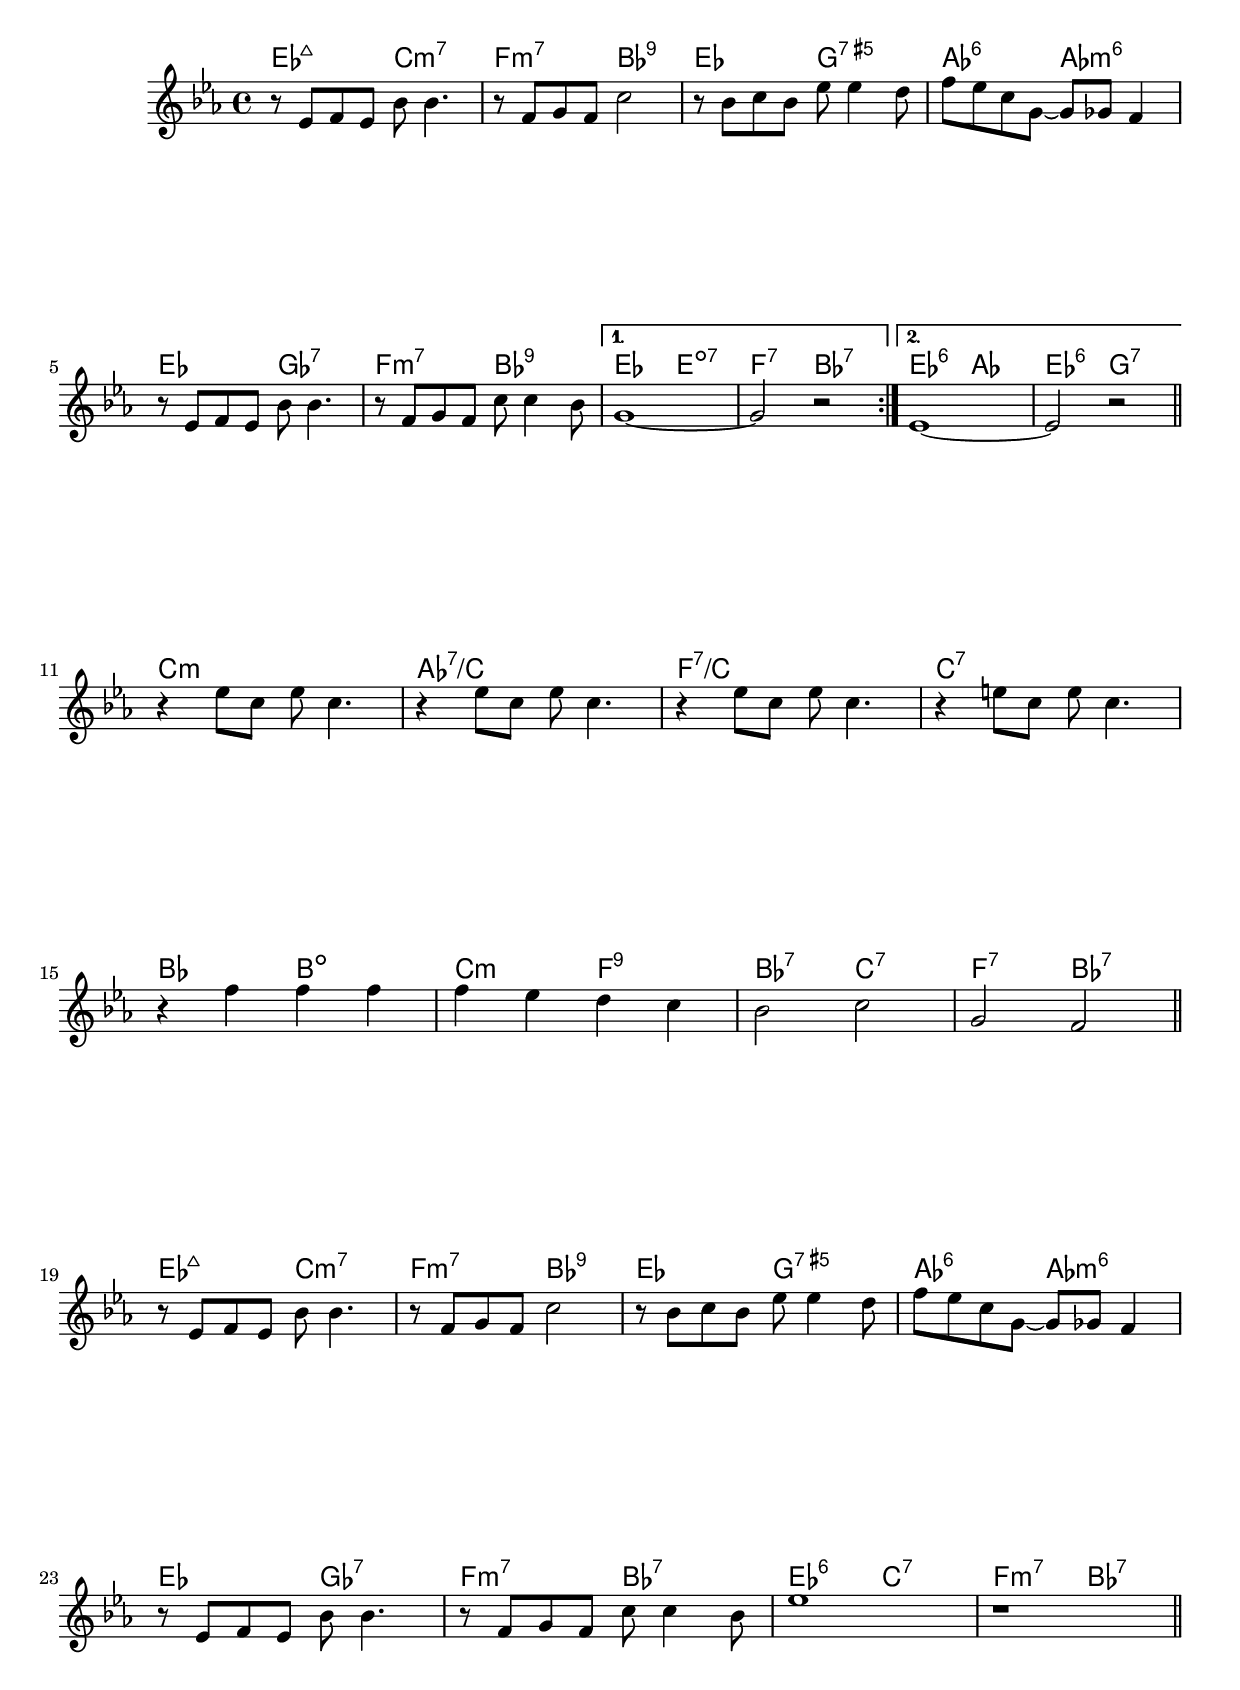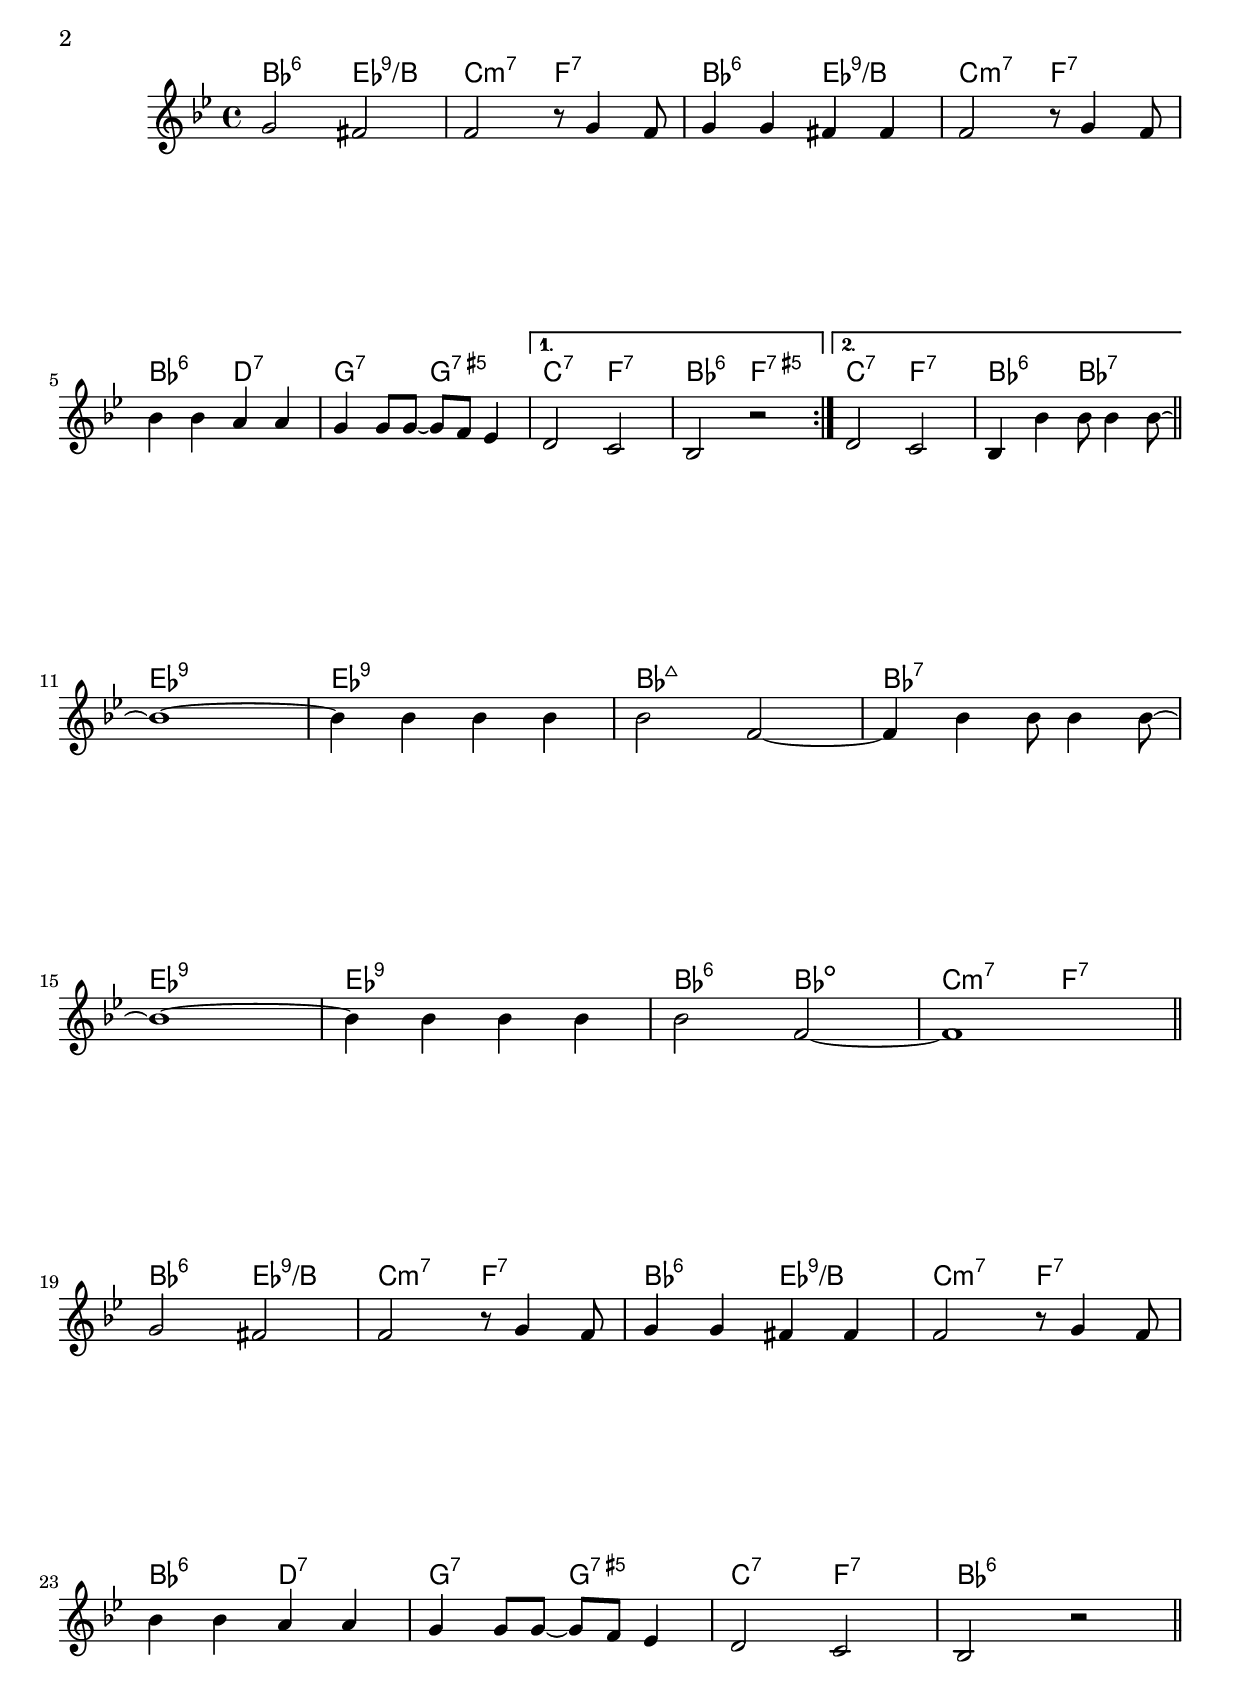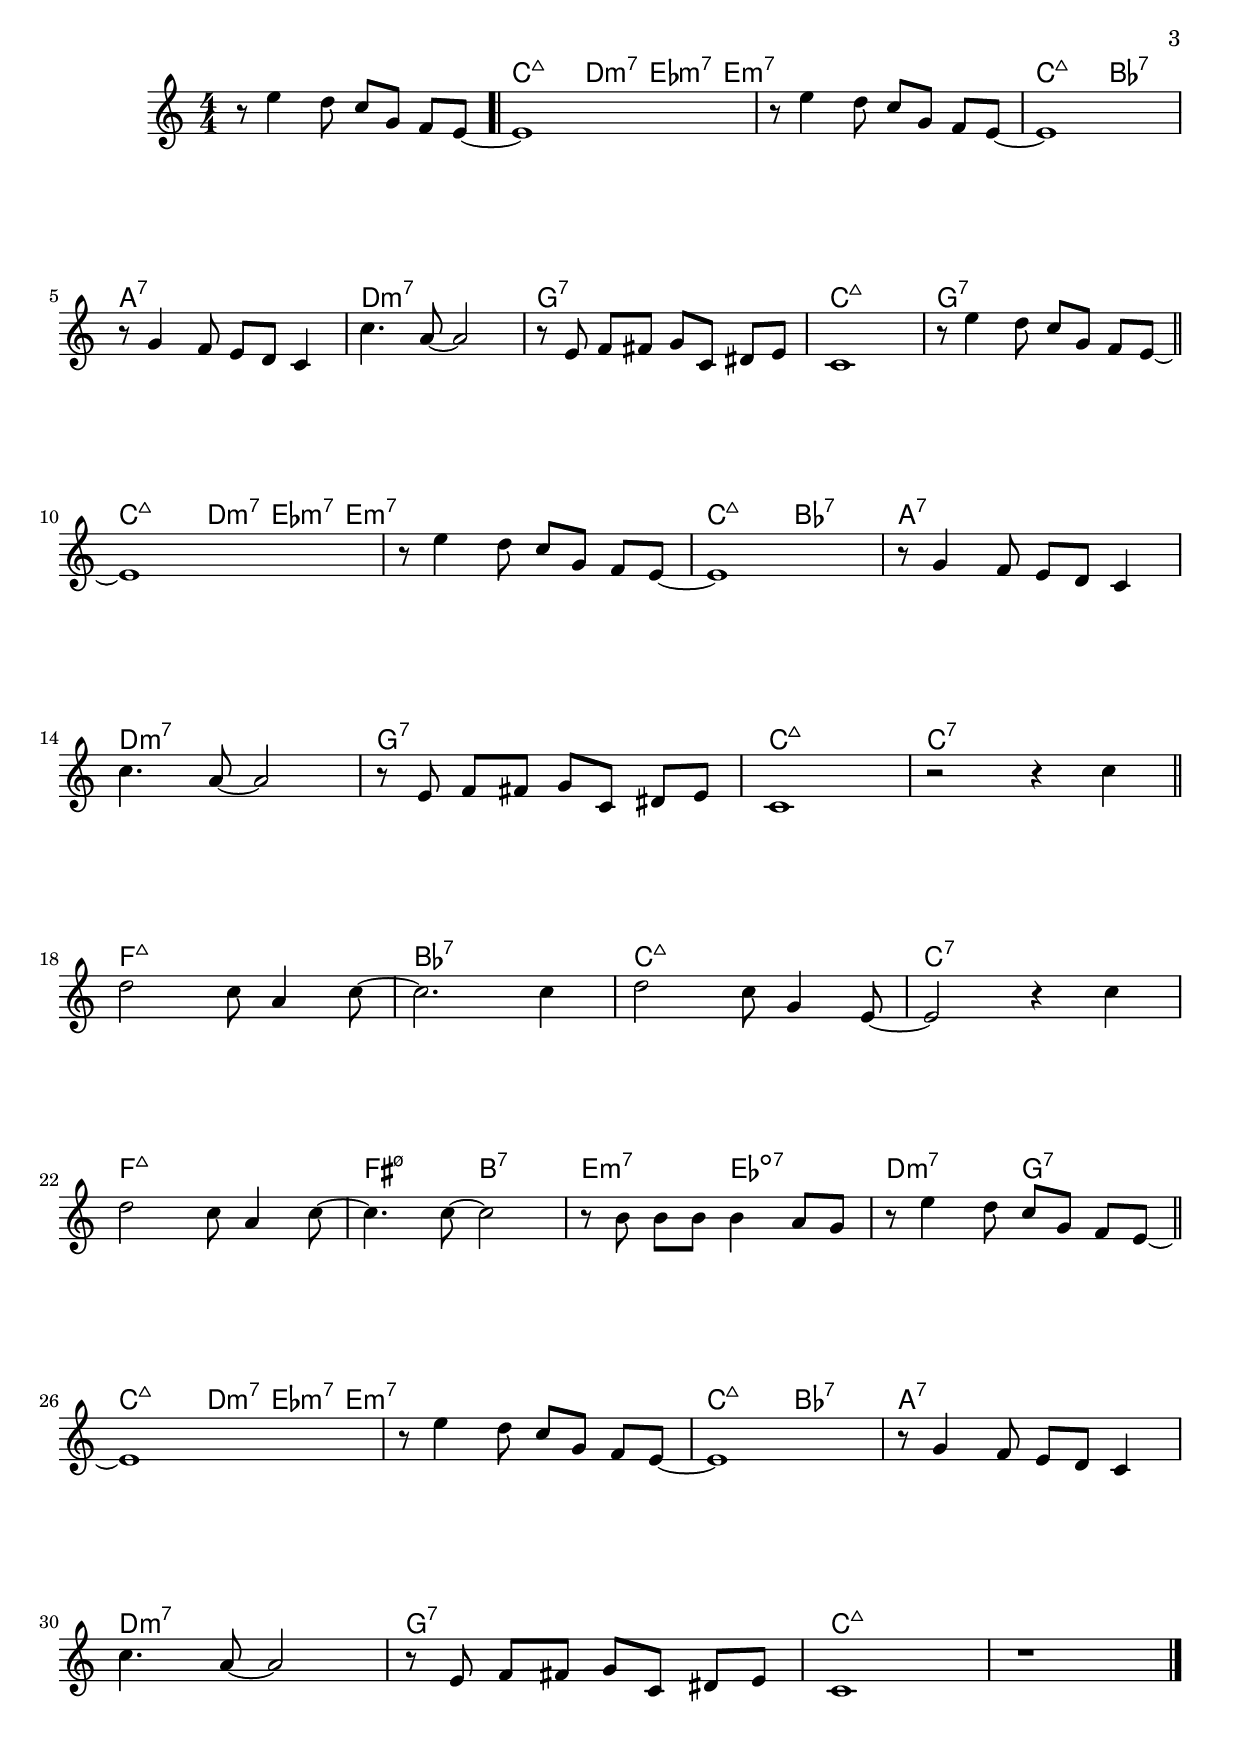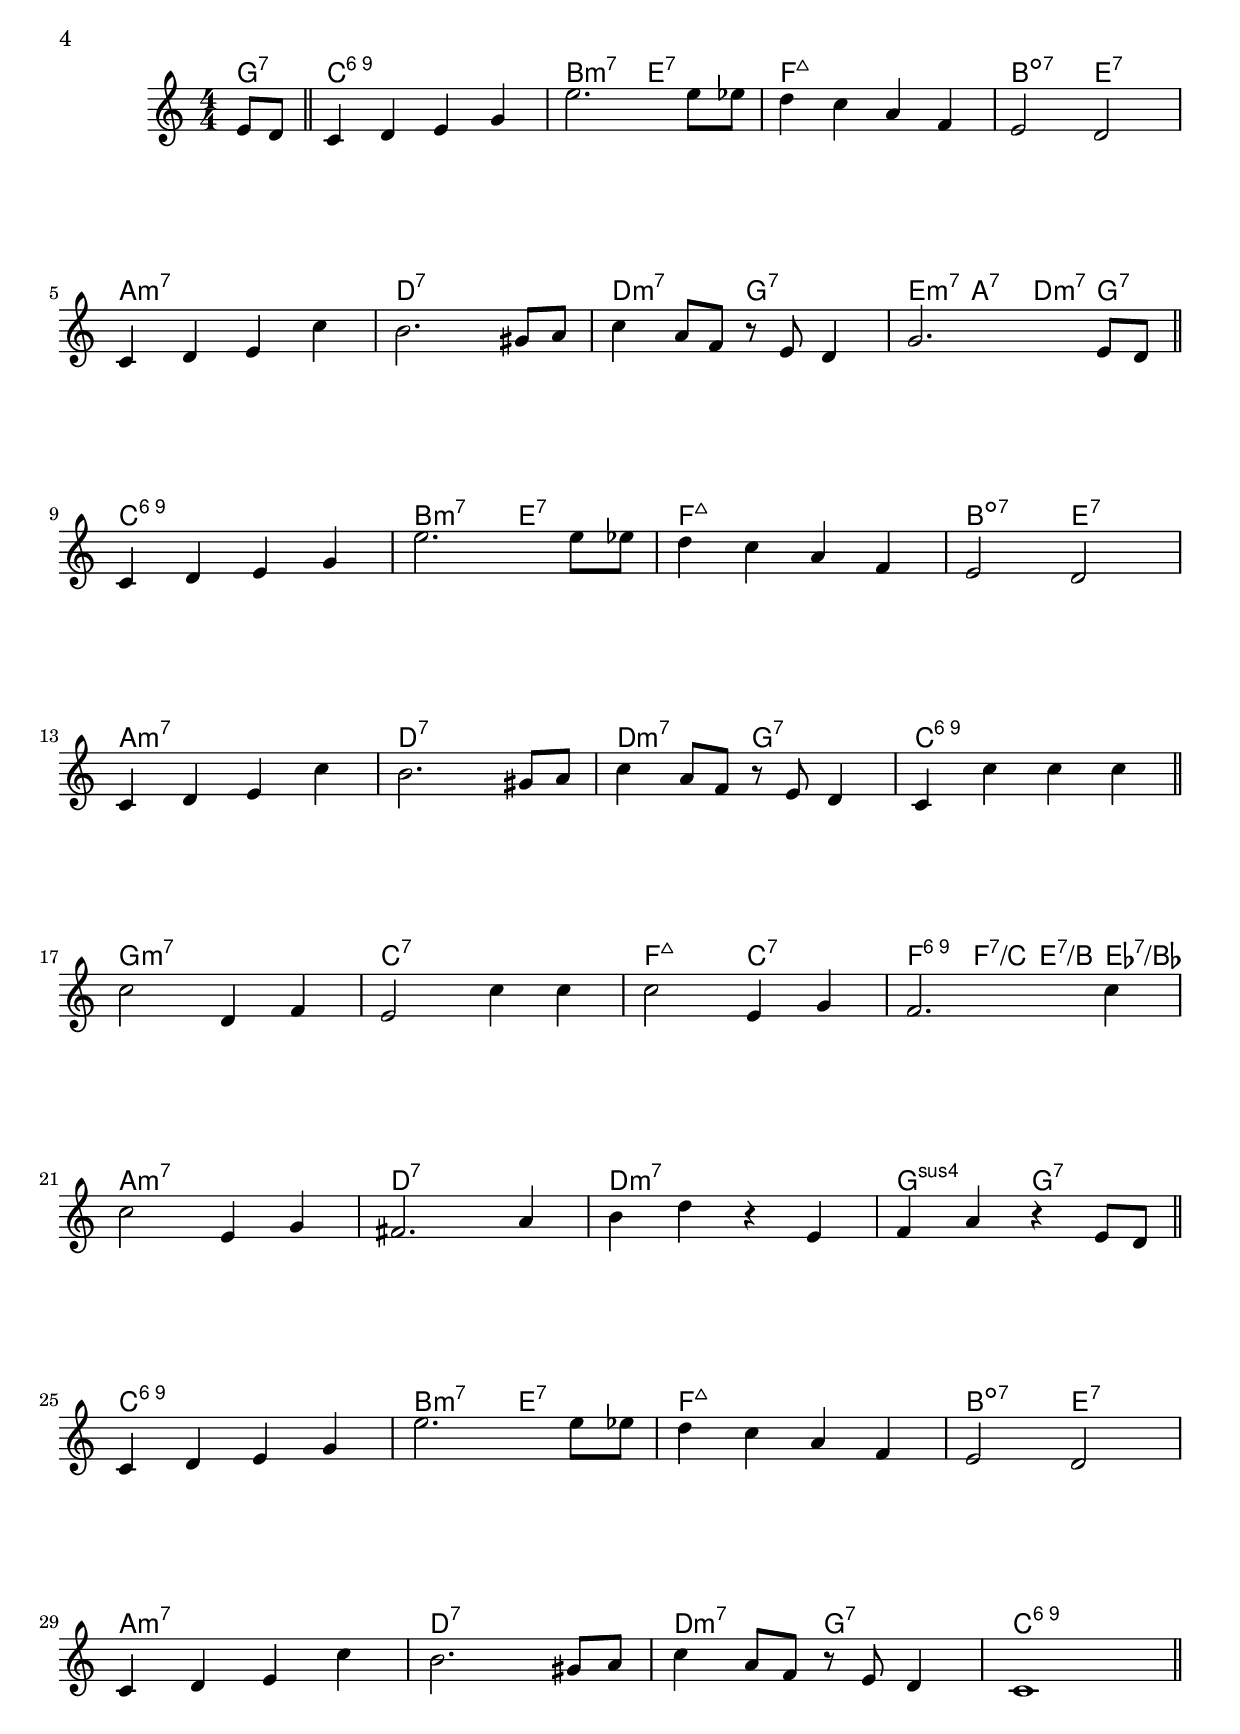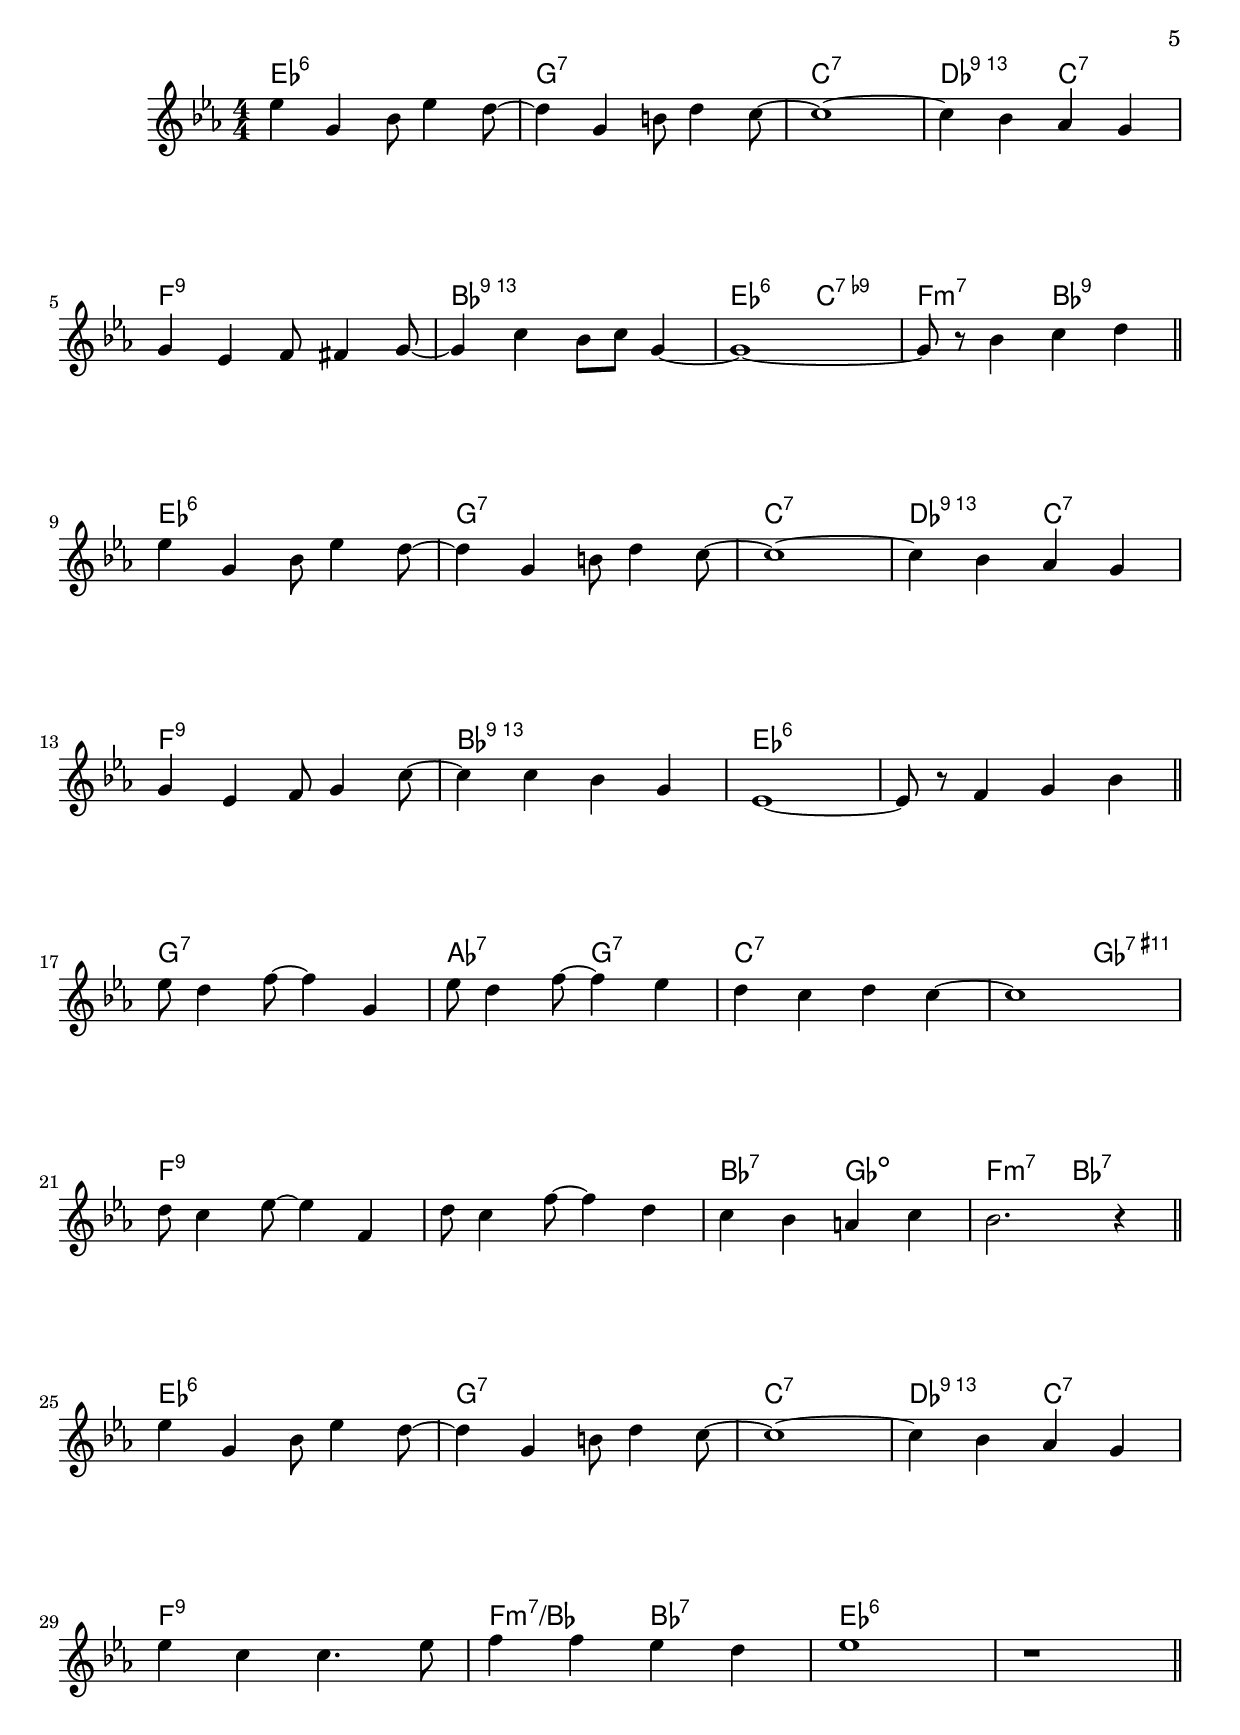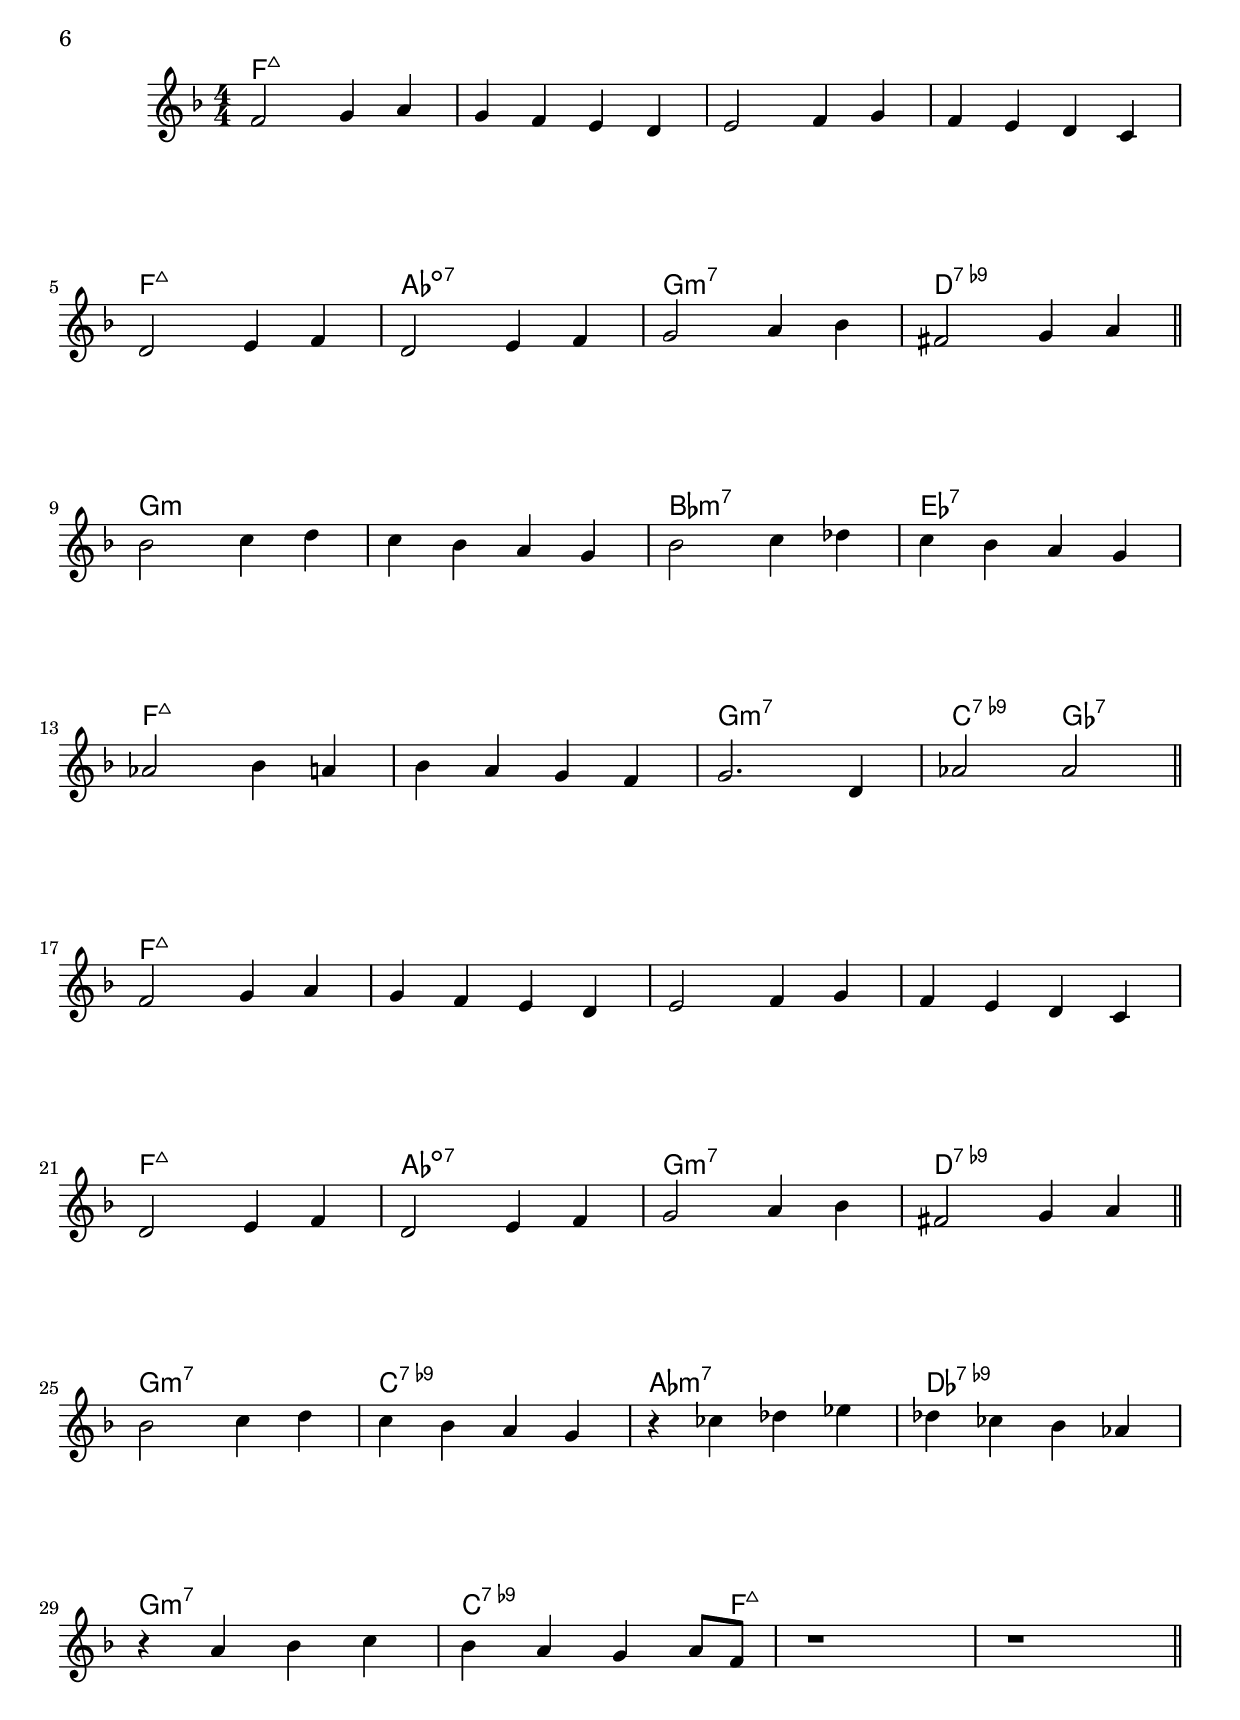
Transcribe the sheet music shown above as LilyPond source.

\pageBreak \version "2.18.2"

\score {

  \header {
    title = "Ain't Misbehavin'"
    composer = "F. Waller"
    meter = #"(Med. Swing)"
  }
  <<
    \new ChordNames \chordmode {
      es2:maj7 c2:m7 | f2:m7 bes:9 | es g:7.5+ | as:6 as:m6 |
      es ges:7 | f:m7 bes:9 |
      {
        { es e:dim7 | f:7 bes:7 }
        { es:6 as | es:6 g:7 }
      }

      c1:m | as:7/c | f:7/c | c:7 |
      bes2 b:dim | c:m f:9 | bes:7 c:7 | f:7 bes:7 |

      es2:maj7 c:m7 | f:m7 bes:9 | es g:7.5+ | as:6 as:m6 |
      es ges:7 | f:m7 bes:7 | es:6 c:7 | f:m7 bes:7 |
    }
    
    \new Staff \relative c' {
    \key es \major

    % TODO - start with bar ||:
    \repeat volta 2 {
      r8 es f es bes' bes4. | r8 f g f c'2 | r8 bes c bes es es4 d8 | f es c g ~ g ges f4 |
      \break
      r8 es f es bes' bes4.  | r8 f g f c' c4 bes8 |
    }
    \alternative {
      { g1 ~ | g2 r }
      { es1 ~ | es2 r }
    }
    \bar "||"
    \break

    % TODO - start with bar ||
    r4 es'8 c es c4. | r4 es8 c es c4. | r4 es8 c es c4. | r4 e8 c e c4. |
    \break
    r4 f f f | f es d c | bes2 c | g f
    \bar "||"
    \break

    r8 es f es bes' bes4. | r8 f g f c'2 | r8 bes c bes es es4 d8 | f es c g ~ g ges f4 |
    \break
    r8 es f es bes' bes4. | r8 f g f c' c4 bes8 | es1 | r |
    \bar "||"
  }
  >>
}

\pageBreak \version "2.18.2"

\score {

  \header {
    title = "Ain't She Sweet"
    composer = "M. Ager"
    meter = #"Swing/Dixie"
  }
  <<
    \new ChordNames \chordmode {
      bes2:6 es:9/b | c:m7 f:7 | bes:6 es:9/b | c:m7 f:7 |
      bes2:6 d:7 | g:7 g:7.5+ |
      {
        { c:7 f:7 | bes:6 f:7.5+ }
        { c:7 f:7 | bes:6 bes:7 }
      }

      % TODO - chord over more than one bar
      es1:9 | es:9 | bes:maj7 | bes:7 |
      es1:9 | es:9 | bes2:6 bes:dim | c:m7 f:7 |

      bes2:6 es:9/b | c:m7 f:7 | bes:6 es:9/b | c:m7 f:7 |
      bes2:6 d:7 | g:7 g:7.5+ | c:7 f:7 | bes:6 |
    }

    \new Staff \relative c'' {
      \key bes \major

      % TODO - start with bar ||:
      \repeat volta 2 {
        g2 fis | f r8 g4 f8 | g4 g fis fis | f2 r8 g4 f8 |
        \break
        bes4 bes a a | g g8 g ~ g f es4 |
      }
      \alternative {
        {d2 c | bes r }
        { d2 c | bes4 bes' bes8 bes4 bes8 ~ }
      }
      \bar "||"
      \break

      % TODO - start with bar ||
      bes1 ~ | bes4 bes bes bes | bes2 f ~ | f4 bes bes8 bes4 bes8 ~ |
      \break
      bes1 ~ | bes4 bes bes bes | bes2 f ~ | f1 |
      \bar "||"
      \break

      g2 fis | f r8 g4 f8 | g4 g fis fis | f2 r8 g4 f8 |
      \break
      bes4 bes a a | g g8 g ~ g f es4 | d2 c | bes r |
      \bar "||"
    }
  >>
}

\pageBreak \score {

  \header {
    title = "Don't Get Around Much Anymore"
    composer = "Duke Ellington"
    meter = "Medium Swing"
  }
  <<
    \new ChordNames \chordmode {
      \set chordChanges = ##t

      s1 | c2:maj7  d4:m7 es8:m7 e:m7 | s1 | c2:maj7 bes:7 |
      a1:7 | d:m7 | g:7 | c:maj7 | g:7 |

      c2:maj7  d4:m7 es8:m7 e:m7 | s1 | c2:maj7 bes:7 |
      a1:7 | d:m7 | g:7 | c:maj7 | c:7 |

      f1:maj7 | bes:7 | c:maj7 | c:7 |
      f1:maj7 | fis2:m7.5- b:7 | e:m7 es:dim7 | d:m7 g:7 |

      c2:maj7  d4:m7 es8:m7 e:m7 | s1 | c2:maj7 bes:7 | a1:7 |
      d1:m7 | g:7 | c:maj7 | c:maj7 |

    }

    \new Staff \relative c' {
      \numericTimeSignature
      \key c \major
      \time 4/4
      % http://lilypond.org/doc/v2.18/Documentation/notation/beams
      \set Timing.beamExceptions = #'()

      r8 e'4 d8 c g f e ~ | \bar ".|" e1 | r8 e'4 d8 c g f e ~ | e1 |
      \break
      r8 g4 f8 e d c4 | c'4. a8~ a2 | r8 e f fis g c, dis e | c1 | r8 e'4 d8 c g f e ~ |
      \bar "||"
      \break

      e1 | r8 e'4 d8 c g f e ~ | e1 | r8 g4 f8 e d c4 |
      \break
      c'4. a8~ a2 | r8 e f fis g c, dis e | c1 | r2 r4 c'4 |
      \bar "||"
      \break

      d2 c8 a4 c8 ~ | c2. c4 | d2 c8 g4 e8~ | e2 r4 c' |
      \break
      d2 c8 a4 c8~ | c4. c8 ~ c2 | r8 b b b b4 a8 g | r8 e'4 d8 c g f e ~ |
      \bar "||"
      \break

      e1 | r8 e'4 d8 c g f e ~ | e1 | r8 g4 f8 e d c4 |
      \break
      c'4. a8~ a2 | r8 e f fis g c, dis e | c1 | r |
      \bar "|."

    }
  >>

}

\pageBreak \version "2.18.2"

\score {

  \header {
    title = "(On the) Sunny Side of the Street"
    composer = "Jimmy McHugh"
    meter = "Medium Swing"
  }
  <<
    \new ChordNames \chordmode {

      \partial 4 { g4:7 }

      c1:6.9 | b2:m7 e:7 | f1:maj7 | b2:dim7 e:7 |
      a1:m7 | d:7 | d2:m7 g:7 | e4:m7 a:7 d:m7 g:7 |

      c1:6.9 | b2:m7 e:7 | f1:maj7 | b2:dim7 e:7 |
      a1:m7 | d:7 | d2:m7 g:7 | c1:6.9 |

      g1:m7 | c:7 | f2:maj7 c:7 | f4:6.9 f:7/c e:7/b es:7/bes |
      a1:m7 | d:7 | d:m7 | g2:sus4 g:7 |

      c1:6.9 | b2:m7 e:7 | f1:maj7 | b2:dim7 e:7 |
      a1:m7 | d:7 | d2:m7 g:7 | c1:6.9 |

    }

    \new Staff \relative c' {
      \numericTimeSignature
      \key c \major

      \partial 4 { e8 d } \bar "||"

      c4 d e g | e'2. e8 es | d4 c a f | e2 d |
      \break
      c4 d e c' | b2. gis8 a | c4 a8 f r e d4 | g2. e8 d |
      \break
      \bar "||"

      c4 d e g | e'2. e8 es | d4 c a f | e2 d |
      \break
      c4 d e c' | b2. gis8 a | c4 a8 f r e d4 | c4 c' c c |
      \break
      \bar "||"

      c2 d,4 f | e2 c'4 c | c2 e,4 g | f2. c'4 |
      \break
      c2 e,4 g | fis2. a4 | b d r e, | f a r e8 d |
      \break
      \bar "||"


      c4 d e g | e'2. e8 es | d4 c a f | e2 d |
      \break
      c4 d e c' | b2. gis8 a | c4 a8 f r e d4 | c1 |
      \break
      \bar "||"

    }
  >>
}

\pageBreak \version "2.24.0"

\score {

  \header {
    title = "Please Don't Talk About Me When I'm Gone"
    composer = "S. Stept"
    meter = "Swing"
  }
  <<
    \new ChordNames \chordmode {
      \set chordChanges = ##t

      es1:6 | g:7 | c:7 | des2:13 c:7 |
      f1:9 | bes:13 | es2:6 c:7.9- | f:m7 bes:9 |

      es1:6 | g:7 | c:7 | des2:13 c:7 |
      f1:9 | bes:13 | es:6 | es:6 |

      g1:7 | as2:7 g:7 | c1:7 | c2:7 ges:7.11+ |
      f1:9 | f1:9 | bes2:7 ges:dim | f:m7 bes:7 |

      es1:6 | g:7 | c:7 | des2:13 c:7 |
      f1:9 | f2:m7/bes bes:7 | es1:6 | es1:6 |
    }

    \new Staff \relative c'' {
      \numericTimeSignature
      \key es \major

      es4 g, bes8 es4 d8 ~ | d4 g, b8 d4 c8 ~ |c1 ~ | c4 bes as g |
      \break
      g4 es f8 fis4 g8 ~ | g4 c bes8 c g4 ~ | g1 ~ | g8 r bes4 c d |
      \bar "||"
      \break

      es4 g, bes8 es4 d8 ~ | d4 g, b8 d4 c8 ~ |c1 ~ | c4 bes as g |
      \break
      g4 es f8 g4 c8 ~ | c4 c bes g | es1 ~ | es8 r f4 g bes |
      \bar "||"
      \break

      es8 d4 f8 ~ f4 g, | es'8 d4 f8 ~ f4 es | d c d c ~ | c1 |
      \break
      d8 c4 es8 ~ es4  f,4 | d'8 c4 f8 ~ f4 d | c bes a c | bes2. r4 |
      \bar "||"
      \break

      es4 g, bes8 es4 d8 ~ | d4 g, b8 d4 c8 ~ |c1 ~ | c4 bes as g |
      \break
      es'4 c c4. es8 | f4 f es d | es1 | r |
      \bar "||"

    }
  >>
}

\pageBreak \score {

  \header {
    title = "Smile"
    composer = "Charles Chaplin"
    meter = #"Ballad"
  }
  <<
    \new ChordNames \chordmode {
      \set chordChanges = ##t

      f1:maj7 | f:maj7 | f:maj7 | f:maj7 |
      f1:maj7 | as:dim7 | g:m7 | d:7.9- |

      g1:m | g:m | bes:m7 | es:7 |
      f1:maj7 | f:maj7 | g:m7 | c2:7.9- ges:7 |

      f1:maj7 | f:maj7 | f:maj7 | f:maj7 |
      f1:maj7 | as:dim7 | g:m7 | d:7.9- |

      g1:m7 | c:7.9- | as:m7 | des:7.9- |
      g1:m7 | c2..:7.9- f8:maj7 | f1:maj7 | f:maj7 |

    }

    \new Staff \relative c' {
      \numericTimeSignature
      \key f \major

      f2 g4 a | g f e d | e2 f4 g | f e d c |
      \break
      d2 e4 f | d2 e4 f | g2 a4 bes | fis2 g4 a |
      \bar "||"
      \break

      bes2 c4 d | c bes a g | bes2 c4 des | c bes a g |
      \break
      as2 bes4 a | bes a g f | g2. d4 | as'2 as |
      \bar "||"
      \break

      f2 g4 a | g f e d | e2 f4 g | f e d c |
      \break
      d2 e4 f | d2 e4 f | g2 a4 bes | fis2 g4 a |
      \bar "||"
      \break

      bes2 c4 d | c bes a g | r ces des es | des ces bes as |
      \break
      r4 a bes c | bes a g a8 f | r1 | r |
      \bar "||"
      \break
    }
  >>
}

